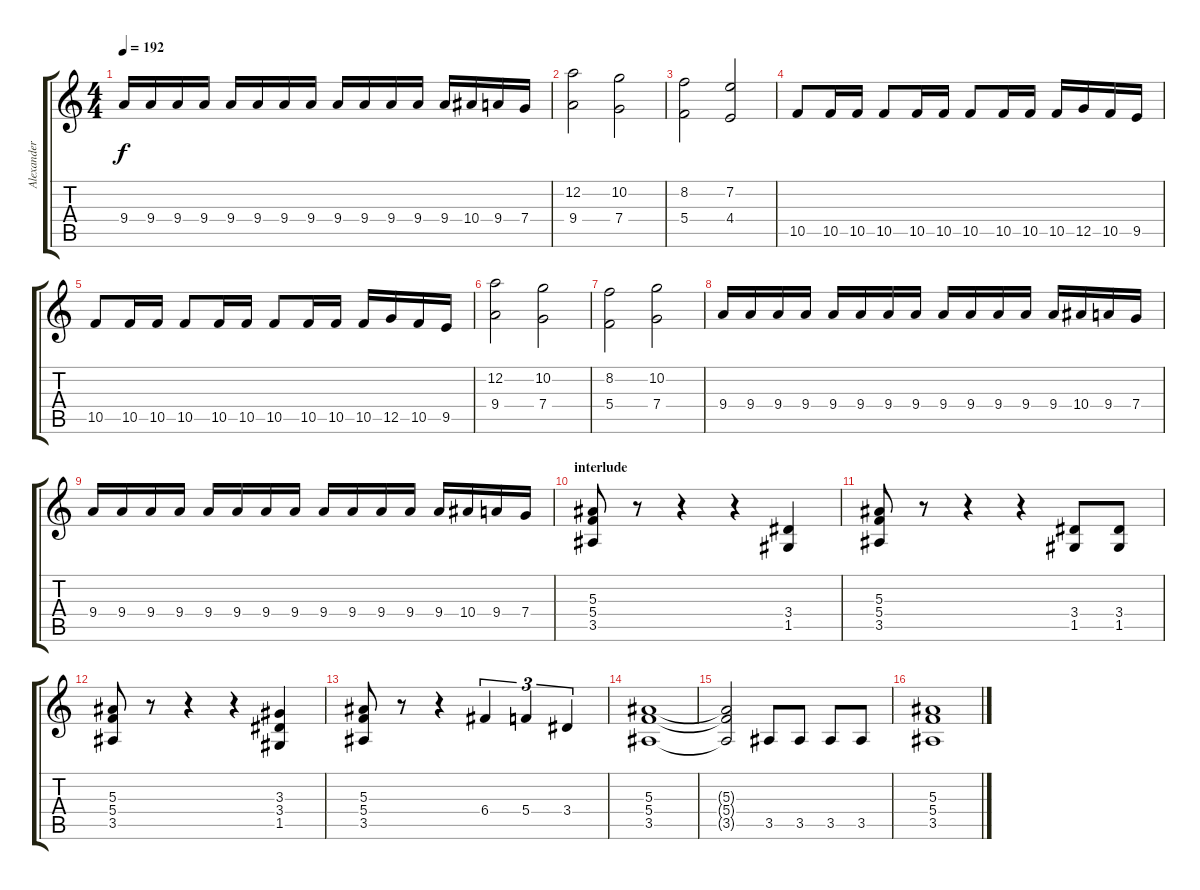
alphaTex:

\track ("Alexander Kuoppala" "Alexander ") {instrument distortionguitar}
\staff {score tabs}
\tuning (D4 A3 F3 C3 G2 D2) {hide}
\ts (4 4)
\tempo 192
\clef g2
\ks c
9.4.16{dy f} 9.4.16 9.4.16 9.4.16 9.4.16 9.4.16 9.4.16 9.4.16 9.4.16 9.4.16 9.4.16 9.4.16 9.4.16 10.4.16 9.4.16 7.4.16 |
(12.2 9.4).2 (10.2 7.4).2 |
(8.2 5.4).2 (7.2 4.4).2 |
10.5.8 10.5.16 10.5.16 10.5.8 10.5.16 10.5.16 10.5.8 10.5.16 10.5.16 10.5.16 12.5.16 10.5.16 9.5.16 |
10.5.8 10.5.16 10.5.16 10.5.8 10.5.16 10.5.16 10.5.8 10.5.16 10.5.16 10.5.16 12.5.16 10.5.16 9.5.16 |
(12.2 9.4).2 (10.2 7.4).2 |
(8.2 5.4).2 (10.2 7.4).2 |
9.4.16 9.4.16 9.4.16 9.4.16 9.4.16 9.4.16 9.4.16 9.4.16 9.4.16 9.4.16 9.4.16 9.4.16 9.4.16 10.4.16 9.4.16 7.4.16 |
9.4.16 9.4.16 9.4.16 9.4.16 9.4.16 9.4.16 9.4.16 9.4.16 9.4.16 9.4.16 9.4.16 9.4.16 9.4.16 10.4.16 9.4.16 7.4.16 |
\section ("" "interlude")
(5.3 5.4 3.5).8 r.8 r.4 r.4 (3.4 1.5).4 |
(5.3 5.4 3.5).8 r.8 r.4 r.4 (3.4 1.5).8 (3.4 1.5).8 |
(5.3 5.4 3.5).8 r.8 r.4 r.4 (3.3 3.4 1.5).4 |
(5.3 5.4 3.5).8 r.8 r.4 6.4.4{tu (3 2)} 5.4.4{tu (3 2)} 3.4.4{tu (3 2)} |
(5.3 5.4 3.5).1 |
(5.3{t} 5.4{t} 3.5{t}).2 3.5.8 3.5.8 3.5.8 3.5.8 |
(5.3 5.4 3.5).1
